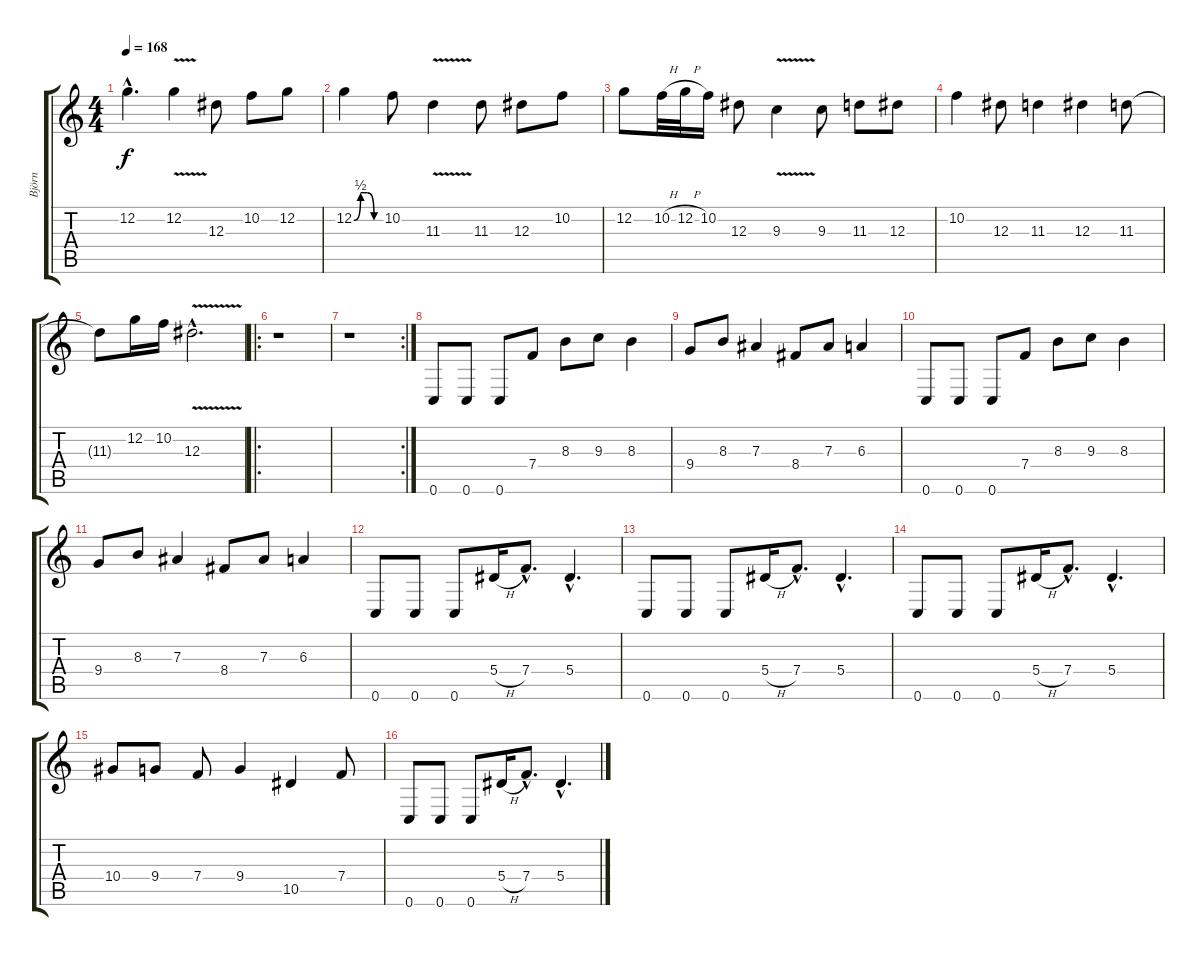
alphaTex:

\track ("Björn " "Björn ") {instrument overdrivenguitar}
\staff {score tabs}
\tuning (C4 G3 Eb3 Bb2 F2 C2) {hide}
\ts (4 4)
\tempo 168
\clef g2
\ks c
12.2{hac t}.4{d dy f} 12.2{v}.4 12.3.8 10.2.8 12.2.8 |
12.2{be (custom 0 0 15 2 30 2 45 0 60 0)}.4 10.2.8 11.3{v}.4 11.3.8 12.3.8 10.2.8 |
12.2.8 10.2{h}.32 12.2{h}.32 10.2.16 12.3.8 9.3{v}.4 9.3.8 11.3.8 12.3.8 |
10.2.4 12.3.8 11.3.4 12.3.4 11.3.8 |
11.3{t}.8 12.2.16 10.2.16 12.3{v hac}.2{d} |
\ro
r.1 |
\rc 2
r.1 |
0.6.8 0.6.8 0.6.8 7.4.8 8.3.8 9.3.8 8.3.4 |
9.4.8 8.3.8 7.3.4 8.4.8 7.3.8 6.3.4 |
0.6.8 0.6.8 0.6.8 7.4.8 8.3.8 9.3.8 8.3.4 |
9.4.8 8.3.8 7.3.4 8.4.8 7.3.8 6.3.4 |
0.6.8 0.6.8 0.6.8 5.4{h}.16 7.4{hac}.8{d} 5.4{hac}.4{d} |
0.6.8 0.6.8 0.6.8 5.4{h}.16 7.4{hac}.8{d} 5.4{hac}.4{d} |
0.6.8 0.6.8 0.6.8 5.4{h}.16 7.4{hac}.8{d} 5.4{hac}.4{d} |
10.4.8 9.4.8 7.4.8 9.4.4 10.5.4 7.4.8 |
0.6.8 0.6.8 0.6.8 5.4{h}.16 7.4{hac}.8{d} 5.4{hac}.4{d}
